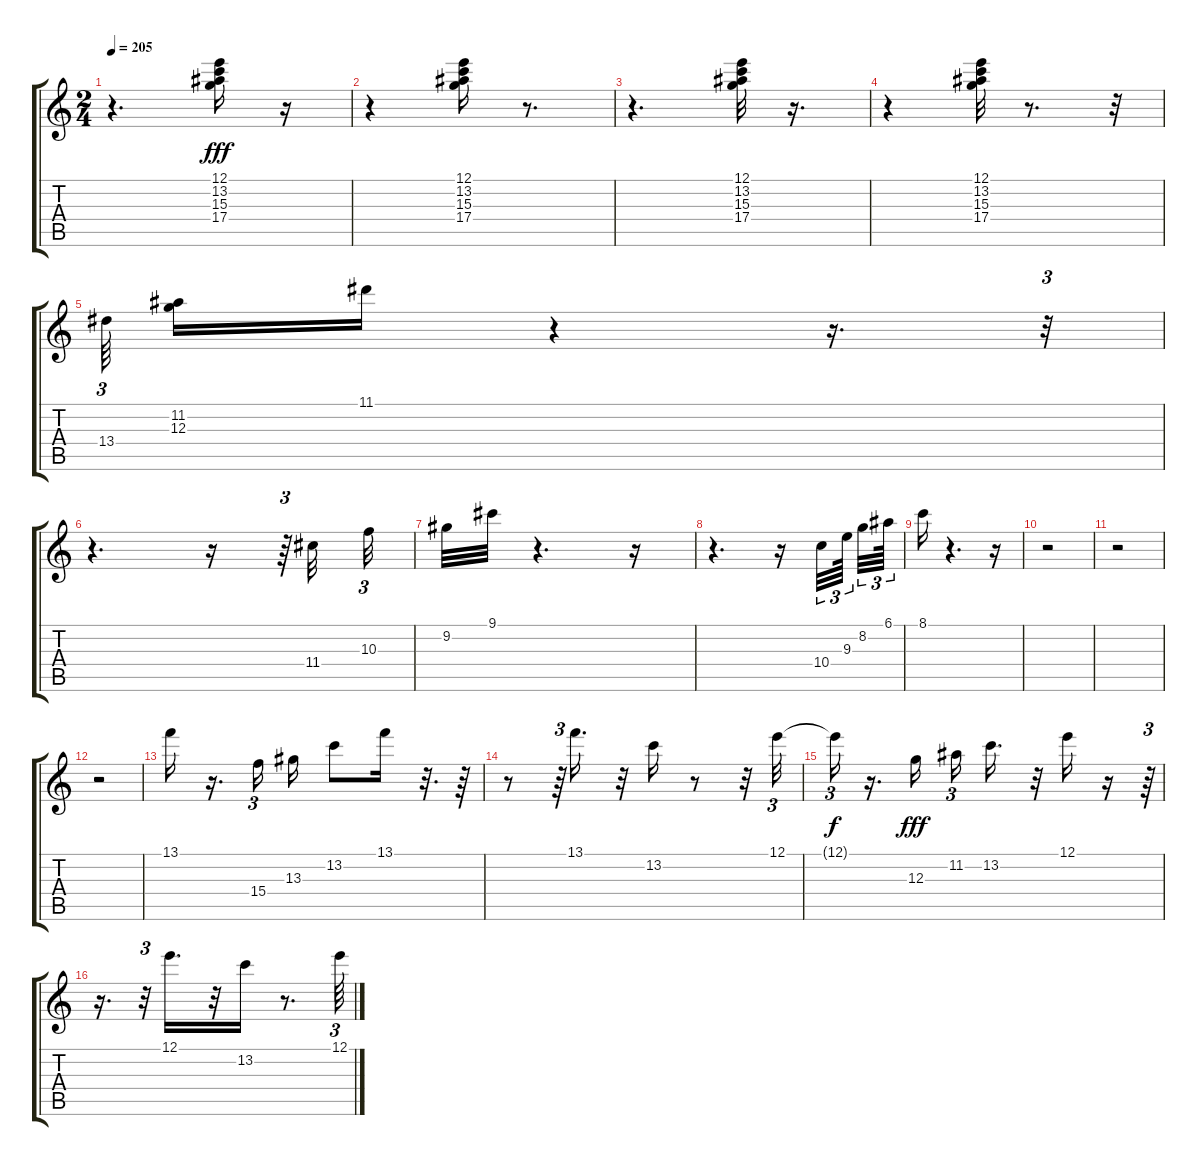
\track "" {instrument electricguitarjazz}
\staff {score tabs}
\tuning (E4 B3 G3 D3 A2 E2) {hide}
\ts (2 4)
\tempo 205
\clef g2
\ks c
r.4{d dy fff} (12.1 13.2 15.3 17.4).16 r.16 |
r.4 (12.1 13.2 15.3 17.4).16 r.8{d} |
r.4{d} (12.1 13.2 15.3 17.4).32 r.16{d} |
r.4 (12.1 13.2 15.3 17.4).32 r.8{d} r.32 |
13.4.64{tu (3 2)} (11.2 12.3).16 11.1.16 r.4 r.16{d} r.32{tu (3 2)} |
r.4{d} r.16 r.64{tu (3 2)} 11.4.32 10.3.32{tu (3 2)} |
9.2.32 9.1.32 r.4{d} r.16 |
r.4{d} r.16 10.4.32{tu (3 2)} 9.3.64{tu (3 2)} 8.2.32{tu (3 2)} 6.1.64{tu (3 2)} |
8.1.16 r.4{d} r.16 |
r.2 |
r.2 |
r.2 |
13.1.16 r.16{d} 15.4.16{tu (3 2)} 13.3.16 13.2.8 13.1.16 r.32{d} r.64 |
r.8 r.64{tu (3 2)} 13.1.16{d} r.32 13.2.16 r.8 r.32 12.1.32{tu (3 2)} |
12.1{t}.16{tu (3 2) dy f} r.16{d} 12.3.16{dy fff} 11.2.16{tu (3 2)} 13.2.16{d} r.32 12.1.16 r.16 r.64{tu (3 2)} |
r.16{d} r.32{tu (3 2)} 12.1.16{d} r.32 13.2.16 r.8{d} 12.1.64{tu (3 2)}
